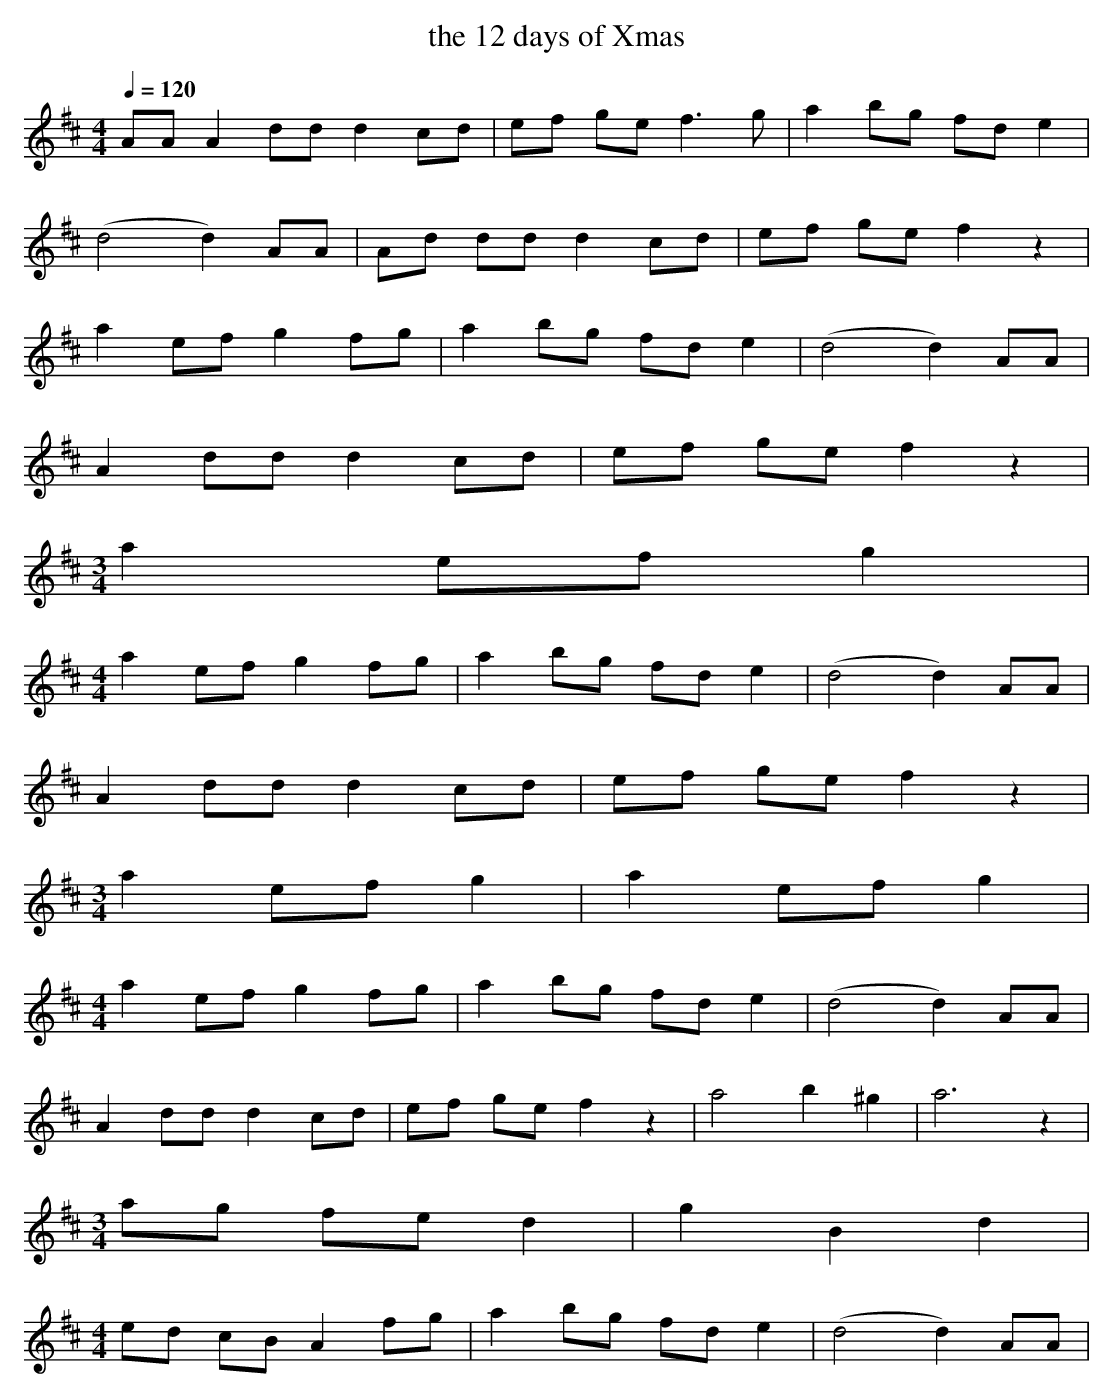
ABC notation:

X:1
T:the 12 days of Xmas
M:4/4
L:1/8
Q:1/4=120
K:D
AA \
A2 ddd2 cd | ef ge f3g | a2 bg fd e2 |
(d4 d2) AA | Ad dd d2 cd | ef ge f2 z2 |
a2 ef g2 fg | a2 bg fd e2 | (d4 d2) AA |
A2 dd d2 cd | ef ge f2 z2 |
M:3/4
a2 ef g2 |
M:4/4
a2 ef g2 fg | a2 bg fd e2 | (d4 d2) AA |
A2 dd d2 cd | ef ge f2 z2 |
M:3/4
a2 ef g2 | a2 ef g2 |
M:4/4
a2 ef g2 fg | a2 bg fd e2 | (d4 d2) AA |
A2 dd d2 cd | ef ge f2 z2 | a4 b2^g2 | a6 z2 |
M:3/4
ag fe d2 | g2 B2 d2 |
M:4/4
ed cB A2 fg | a2 bg fd e2 | (d4 d2) AA |
